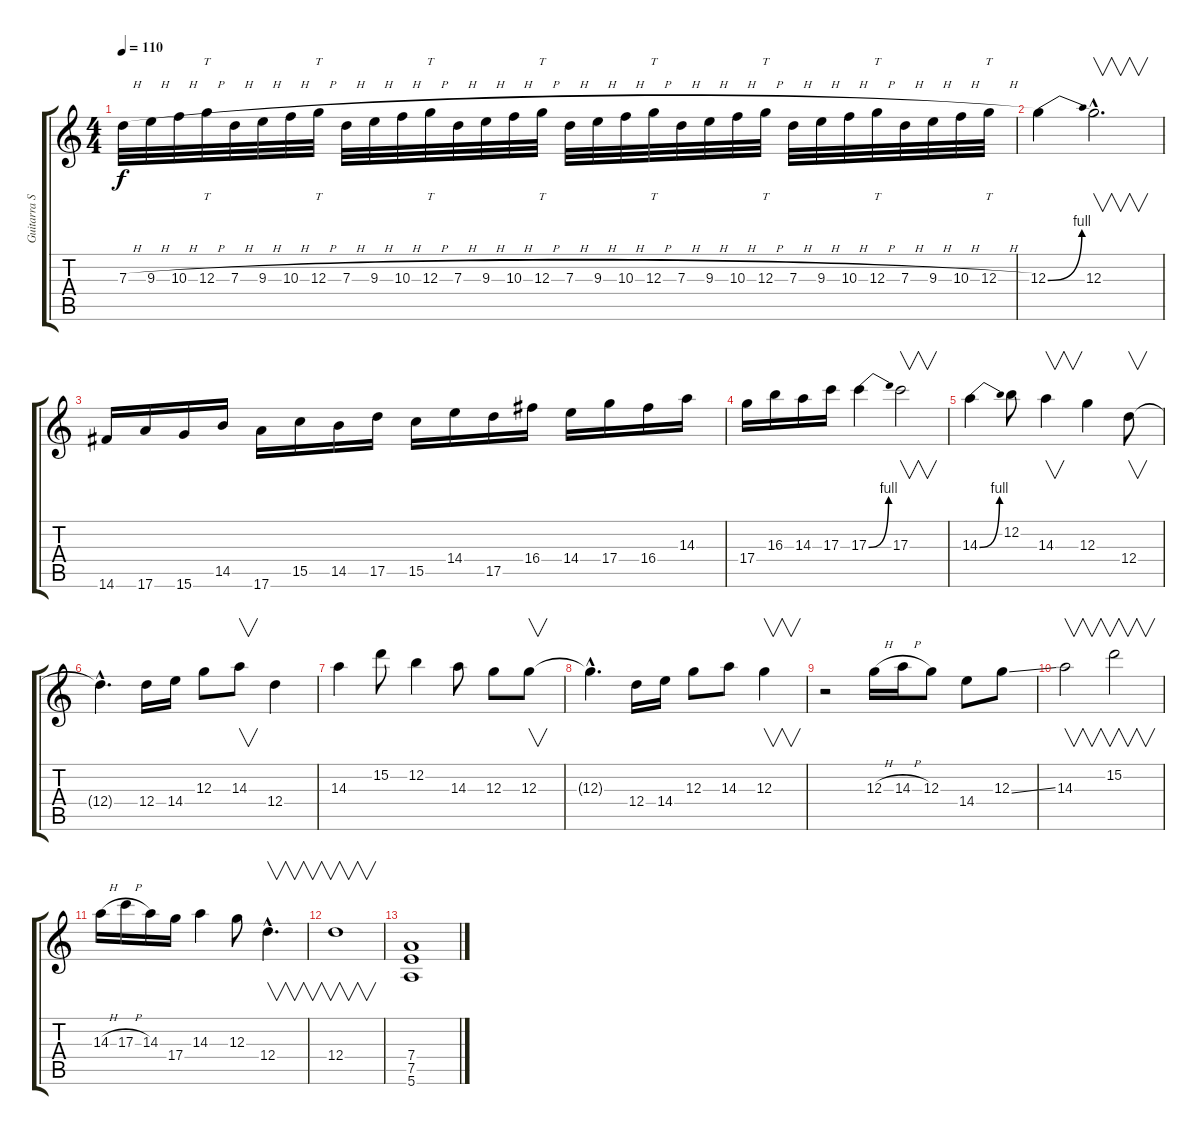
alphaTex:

\track ("Guitarra Solo" "Guitarra S") {instrument overdrivenguitar}
\staff {score tabs}
\tuning (E4 B3 G3 D3 A2 E2) {hide}
\ts (4 4)
\tempo 110
\clef g2
\ks c
7.3{h}.32{dy f} 9.3{h}.32 10.3{h}.32 12.3{h}.32{tt} 7.3{h}.32 9.3{h}.32 10.3{h}.32 12.3{h}.32{tt} 7.3{h}.32 9.3{h}.32 10.3{h}.32 12.3{h}.32{tt} 7.3{h}.32 9.3{h}.32 10.3{h}.32 12.3{h}.32{tt} 7.3{h}.32 9.3{h}.32 10.3{h}.32 12.3{h}.32{tt} 7.3{h}.32 9.3{h}.32 10.3{h}.32 12.3{h}.32{tt} 7.3{h}.32 9.3{h}.32 10.3{h}.32 12.3{h}.32{tt} 7.3{h}.32 9.3{h}.32 10.3{h}.32 12.3{h}.32{tt} |
12.3{be (bend 0 0 60 4)}.4 12.3{hac}.2{v d} |
14.6.16 17.6.16 15.6.16 14.5.16 17.6.16 15.5.16 14.5.16 17.5.16 15.5.16 14.4.16 17.5.16 16.4.16 14.4.16 17.4.16 16.4.16 14.3.16 |
17.4.16 16.3.16 14.3.16 17.3.16 17.3{be (bend 0 0 60 4)}.4 17.3.2{v} |
14.3{be (bend 0 0 60 4)}.4 12.2.8 14.3.4{v} 12.3.4 12.4.8{v} |
12.4{hac t}.4{d} 12.4.16 14.4.16 12.3.8 14.3.8{v} 12.4.4 |
14.3.4 15.2.8 12.2.4 14.3.8 12.3.8 12.3.8{v} |
12.3{hac t}.4{d} 12.4.16 14.4.16 12.3.8 14.3.8 12.3.4{v} |
r.2 12.3{h}.16 14.3{h}.16 12.3.8 14.4.8 12.3{ss}.8 |
14.3.2{v} 15.2.2{v} |
14.3{h}.16 17.3{h}.16 14.3.16 17.4.16 14.3.4 12.3.8 12.4{hac}.4{v d} |
12.4.1{v} |
(7.4 7.5 5.6).1
